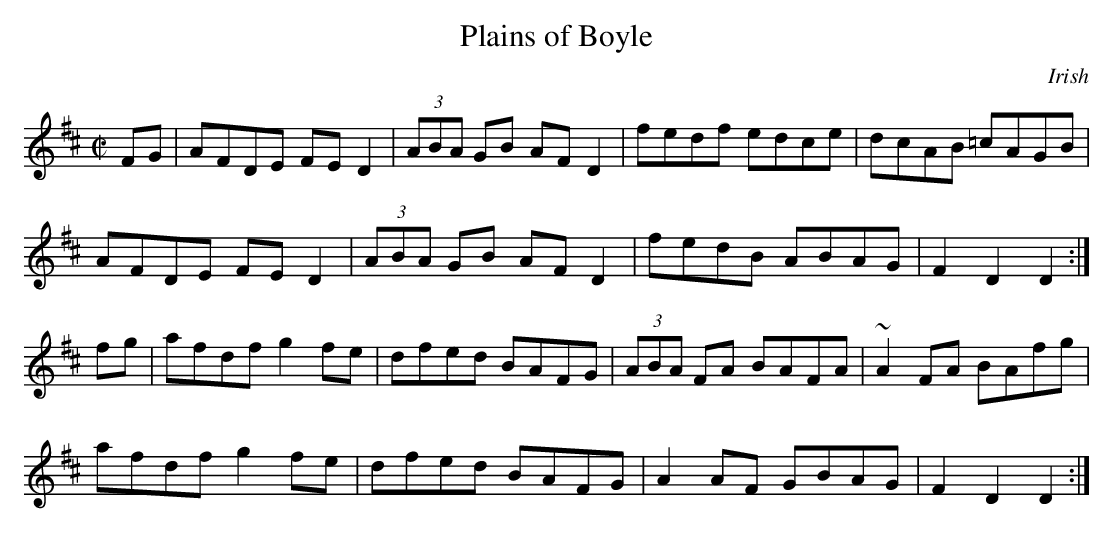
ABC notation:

X:1
T:Plains of Boyle
M:C|
K:D
FG | AFDE FE D2 | (3ABA GB AF D2 | fedf edce | dcAB =cAGB |
AFDE FE D2 | (3ABA GB AF D2 | fedB ABAG | F2 D2 D2 :|
fg | afdf g2 fe | dfed BAFG | (3ABA FA BAFA | ~A2 FA BAfg |
afdf g2 fe | dfed BAFG | A2 AF GBAG | F2 D2 D2 :|
